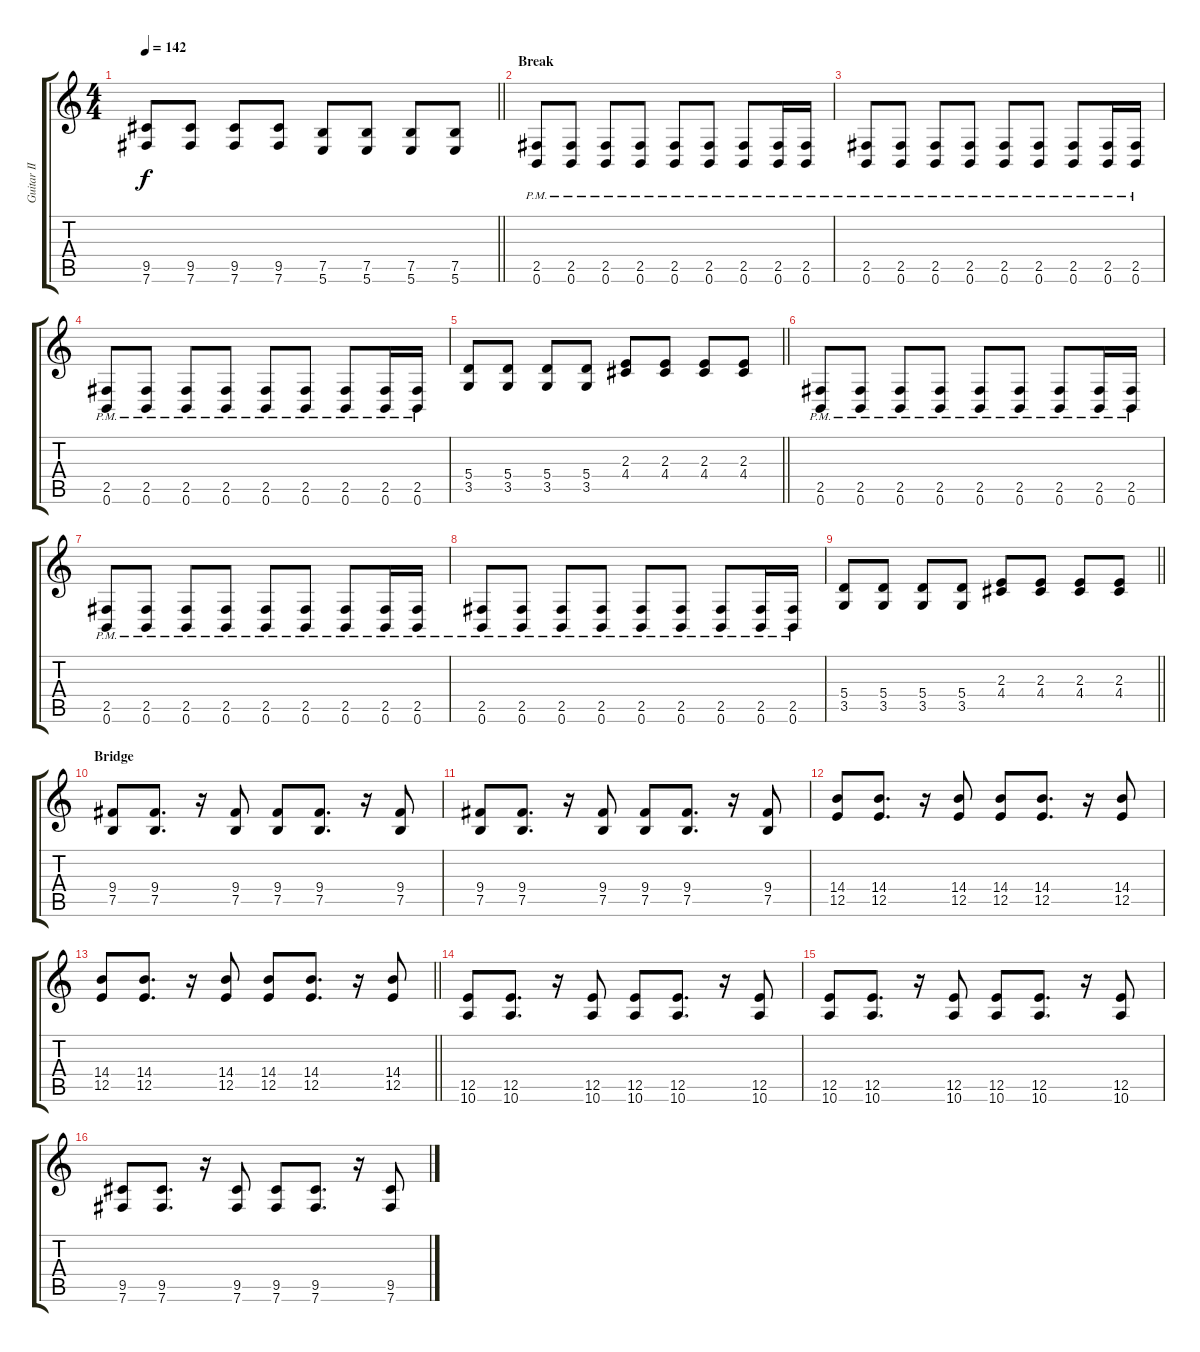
\track ("Guitar II" "Guitar II") {instrument distortionguitar}
\staff {score tabs}
\tuning (B3 Gb3 D3 A2 E2 B1) {hide}
\ts (4 4)
\tempo 142
\clef g2
\barLineRight lightlight
\ks c
(9.5 7.6).8{dy f} (9.5 7.6).8 (9.5 7.6).8 (9.5 7.6).8 (7.5 5.6).8 (7.5 5.6).8 (7.5 5.6).8 (7.5 5.6).8 |
\section ("" "Break")
(2.5{pm} 0.6{pm}).8 (2.5{pm} 0.6{pm}).8 (2.5{pm} 0.6{pm}).8 (2.5{pm} 0.6{pm}).8 (2.5{pm} 0.6{pm}).8 (2.5{pm} 0.6{pm}).8 (2.5{pm} 0.6{pm}).8 (2.5{pm} 0.6{pm}).16 (2.5{pm} 0.6{pm}).16 |
(2.5{pm} 0.6{pm}).8 (2.5{pm} 0.6{pm}).8 (2.5{pm} 0.6{pm}).8 (2.5{pm} 0.6{pm}).8 (2.5{pm} 0.6{pm}).8 (2.5{pm} 0.6{pm}).8 (2.5{pm} 0.6{pm}).8 (2.5{pm} 0.6{pm}).16 (2.5{pm} 0.6{pm}).16 |
(2.5{pm} 0.6{pm}).8 (2.5{pm} 0.6{pm}).8 (2.5{pm} 0.6{pm}).8 (2.5{pm} 0.6{pm}).8 (2.5{pm} 0.6{pm}).8 (2.5{pm} 0.6{pm}).8 (2.5{pm} 0.6{pm}).8 (2.5{pm} 0.6{pm}).16 (2.5{pm} 0.6{pm}).16 |
\barLineRight lightlight
(5.4 3.5).8 (5.4 3.5).8 (5.4 3.5).8 (5.4 3.5).8 (2.3 4.4).8 (2.3 4.4).8 (2.3 4.4).8 (2.3 4.4).8 |
\section ("" "")
(2.5{pm} 0.6{pm}).8 (2.5{pm} 0.6{pm}).8 (2.5{pm} 0.6{pm}).8 (2.5{pm} 0.6{pm}).8 (2.5{pm} 0.6{pm}).8 (2.5{pm} 0.6{pm}).8 (2.5{pm} 0.6{pm}).8 (2.5{pm} 0.6{pm}).16 (2.5{pm} 0.6{pm}).16 |
(2.5{pm} 0.6{pm}).8 (2.5{pm} 0.6{pm}).8 (2.5{pm} 0.6{pm}).8 (2.5{pm} 0.6{pm}).8 (2.5{pm} 0.6{pm}).8 (2.5{pm} 0.6{pm}).8 (2.5{pm} 0.6{pm}).8 (2.5{pm} 0.6{pm}).16 (2.5{pm} 0.6{pm}).16 |
(2.5{pm} 0.6{pm}).8 (2.5{pm} 0.6{pm}).8 (2.5{pm} 0.6{pm}).8 (2.5{pm} 0.6{pm}).8 (2.5{pm} 0.6{pm}).8 (2.5{pm} 0.6{pm}).8 (2.5{pm} 0.6{pm}).8 (2.5{pm} 0.6{pm}).16 (2.5{pm} 0.6{pm}).16 |
\barLineRight lightlight
(5.4 3.5).8 (5.4 3.5).8 (5.4 3.5).8 (5.4 3.5).8 (2.3 4.4).8 (2.3 4.4).8 (2.3 4.4).8 (2.3 4.4).8 |
\section ("" "Bridge")
(9.4 7.5).8{volume 11} (9.4 7.5).8{d} r.16 (9.4 7.5).8 (9.4 7.5).8 (9.4 7.5).8{d} r.16 (9.4 7.5).8 |
(9.4 7.5).8 (9.4 7.5).8{d} r.16 (9.4 7.5).8 (9.4 7.5).8 (9.4 7.5).8{d} r.16 (9.4 7.5).8 |
(14.4 12.5).8 (14.4 12.5).8{d} r.16 (14.4 12.5).8 (14.4 12.5).8 (14.4 12.5).8{d} r.16 (14.4 12.5).8 |
\barLineRight lightlight
(14.4 12.5).8 (14.4 12.5).8{d} r.16 (14.4 12.5).8 (14.4 12.5).8 (14.4 12.5).8{d} r.16 (14.4 12.5).8 |
\section ("" "")
(12.5 10.6).8 (12.5 10.6).8{d} r.16 (12.5 10.6).8 (12.5 10.6).8 (12.5 10.6).8{d} r.16 (12.5 10.6).8 |
(12.5 10.6).8 (12.5 10.6).8{d} r.16 (12.5 10.6).8 (12.5 10.6).8 (12.5 10.6).8{d} r.16 (12.5 10.6).8 |
(9.5 7.6).8 (9.5 7.6).8{d} r.16 (9.5 7.6).8 (9.5 7.6).8 (9.5 7.6).8{d} r.16 (9.5 7.6).8
